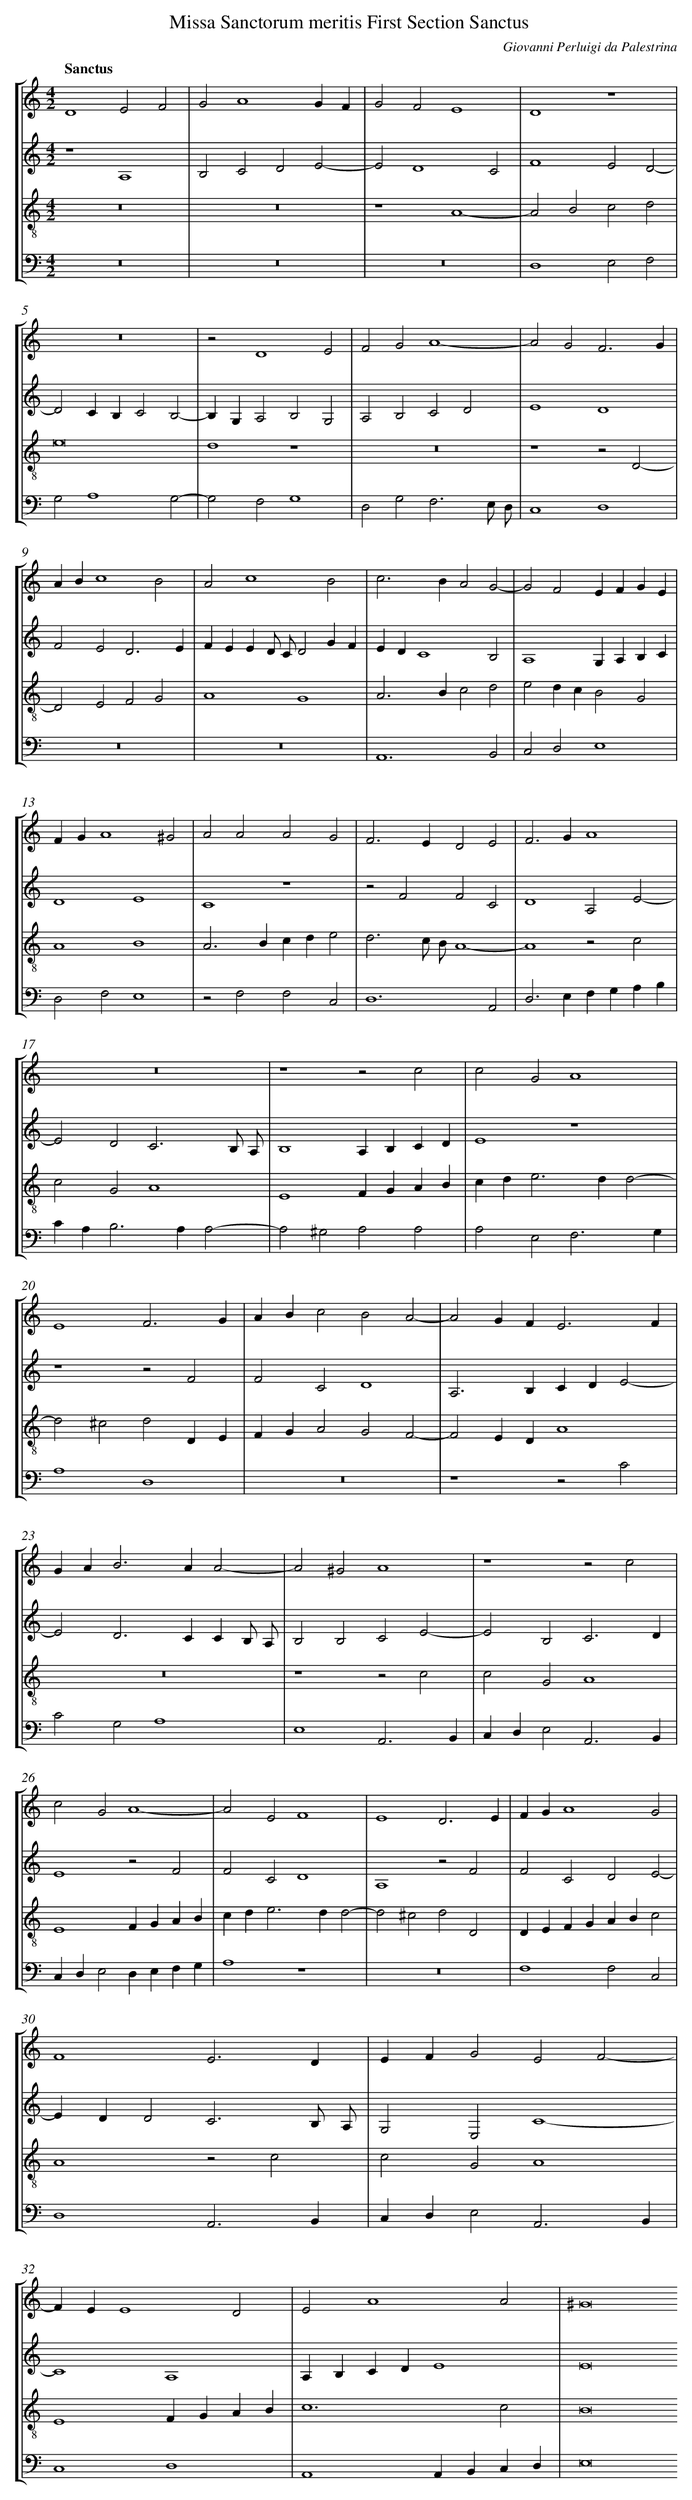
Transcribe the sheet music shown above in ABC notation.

X:1
T: Missa Sanctorum meritis First Section Sanctus
C: Giovanni Perluigi da Palestrina
L: 1/4
M: 4/2
Q: "Sanctus"
%%staves [1 2 3 4]
V: 1 clef=treble
V: 2 clef=treble
V: 3 clef=treble-8
V: 4 clef=bass
K: C
[V:1] D4E2F2 |
[V:2] z4A,4 |
[V:3] z8 |
[V:4] z8 |
[V:1] G2A4GF |
[V:2] B,2C2D2E2- |
[V:3] z8 |
[V:4] z8 |
[V:1] G2F2E4 |
[V:2] E2D4C2 |
[V:3] z4A4- |
[V:4] z8 |
[V:1] D4z4 |
[V:2] F4E2D2- |
[V:3] A2B2c2d2 |
[V:4] D,4E,2F,2 |
[V:1] z8 |
[V:2] D2CB,C2B,2- |
[V:3] e8 |
[V:4] G,2A,4G,2- |
[V:1] z2D4E2 |
[V:2] B,G,A,2B,2G,2 |
[V:3] d4z4 |
[V:4] G,2F,2G,4 |
[V:1] F2G2A4- |
[V:2] A,2B,2C2D2 |
[V:3] z8 |
[V:4] D,2G,2F,3E,/ D,/ |
[V:1] A2G2F3G |
[V:2] E4D4 |
[V:3] z4z2D2- |
[V:4] C,4D,4 |
[V:1] ABc4B2 |
[V:2] F2E2D3E |
[V:3] D2E2F2G2 |
[V:4] z8 |
[V:1] A2c4B2 |
[V:2] FEED/ C/D2GF |
[V:3] A4G4 |
[V:4] z8 |
[V:1] c2>B2A2G2- |
[V:2] EDC4B,2 |
[V:3] A2>B2c2d2 |
[V:4] A,,6B,,2 |
[V:1] G2F2EFGE |
[V:2] A,4G,A,B,C |
[V:3] e2dcB2G2 |
[V:4] C,2D,2E,4 |
[V:1] FGA4^G2 |
[V:2] D4E4 |
[V:3] A4B4 |
[V:4] D,2F,2E,4 |
[V:1] A2A2A2G2 |
[V:2] C4z4 |
[V:3] A2>B2cde2 |
[V:4] z2F,2F,2C,2 |
[V:1] F2>E2D2E2 |
[V:2] z2F2F2C2 |
[V:3] d3c/ B/A4- |
[V:4] D,6A,,2 |
[V:1] F2>G2A4 |
[V:2] D4A,2E2- |
[V:3] A4z2c2 |
[V:4] D,2>E,2F,G,A,B, |
[V:1] z8 |
[V:2] E2D2C3B,/ A,/ |
[V:3] c2G2A4 |
[V:4] CA,2<B,2A,A,2- |
[V:1] z4z2c2 |
[V:2] B,4A,B,CD |
[V:3] E4FGAB |
[V:4] A,2^G,2A,2A,2 |
[V:1] c2G2A4 |
[V:2] E4z4 |
[V:3] cd2<e2dd2- |
[V:4] A,2E,2F,3G, |
[V:1] E4F3G |
[V:2] z4z2F2 |
[V:3] d2^c2d2DE |
[V:4] A,4D,4 |
[V:1] ABc2B2A2- |
[V:2] F2C2D4 |
[V:3] FGA2G2F2- |
[V:4] z8 |
[V:1] A2GF2<E2F |
[V:2] A,2>B,2CDE2- |
[V:3] F2EDA4 |
[V:4] z4z2C2 |
[V:1] GA2<B2AA2- |
[V:2] E2D2>C2CB,/ A,/ |
[V:3] z8 |
[V:4] C2G,2A,4 |
[V:1] A2^G2A4 |
[V:2] B,2B,2C2E2- |
[V:3] z4z2c2 |
[V:4] E,4A,,3B,, |
[V:1] z4z2c2 |
[V:2] E2B,2C3D |
[V:3] c2G2A4 |
[V:4] C,D,E,2A,,3B,, |
[V:1] c2G2A4- |
[V:2] E4z2F2 |
[V:3] E4FGAB |
[V:4] C,D,E,2D,E,F,G, |
[V:1] A2E2F4 |
[V:2] F2C2D4 |
[V:3] cd2<e2dd2- |
[V:4] A,4z4 |
[V:1] E4D3E |
[V:2] A,4z2F2 |
[V:3] d2^c2d2D2 |
[V:4] z8 |
[V:1] FGA4G2 |
[V:2] F2C2D2E2- |
[V:3] DEFGABc2 |
[V:4] F,4F,2C,2 |
[V:1] F4E3D |
[V:2] EDD2C3B,/ A,/ |
[V:3] A4z2c2 |
[V:4] D,4A,,3B,, |
[V:1] EFG2E2F2- |
[V:2] G,2E,2C4- |
[V:3] c2G2A4 |
[V:4] C,D,E,2A,,3B,, |
[V:1] FEE4D2 |
[V:2] C4A,4 |
[V:3] E4FGAB |
[V:4] C,4D,4 |
[V:1] E2A4A2 |
[V:2] A,B,CDE4 |
[V:3] c6c2 |
[V:4] A,,4A,,B,,C,D, |
[V:1] ^G8
[V:2] E8
[V:3] B8
[V:4] E,8
